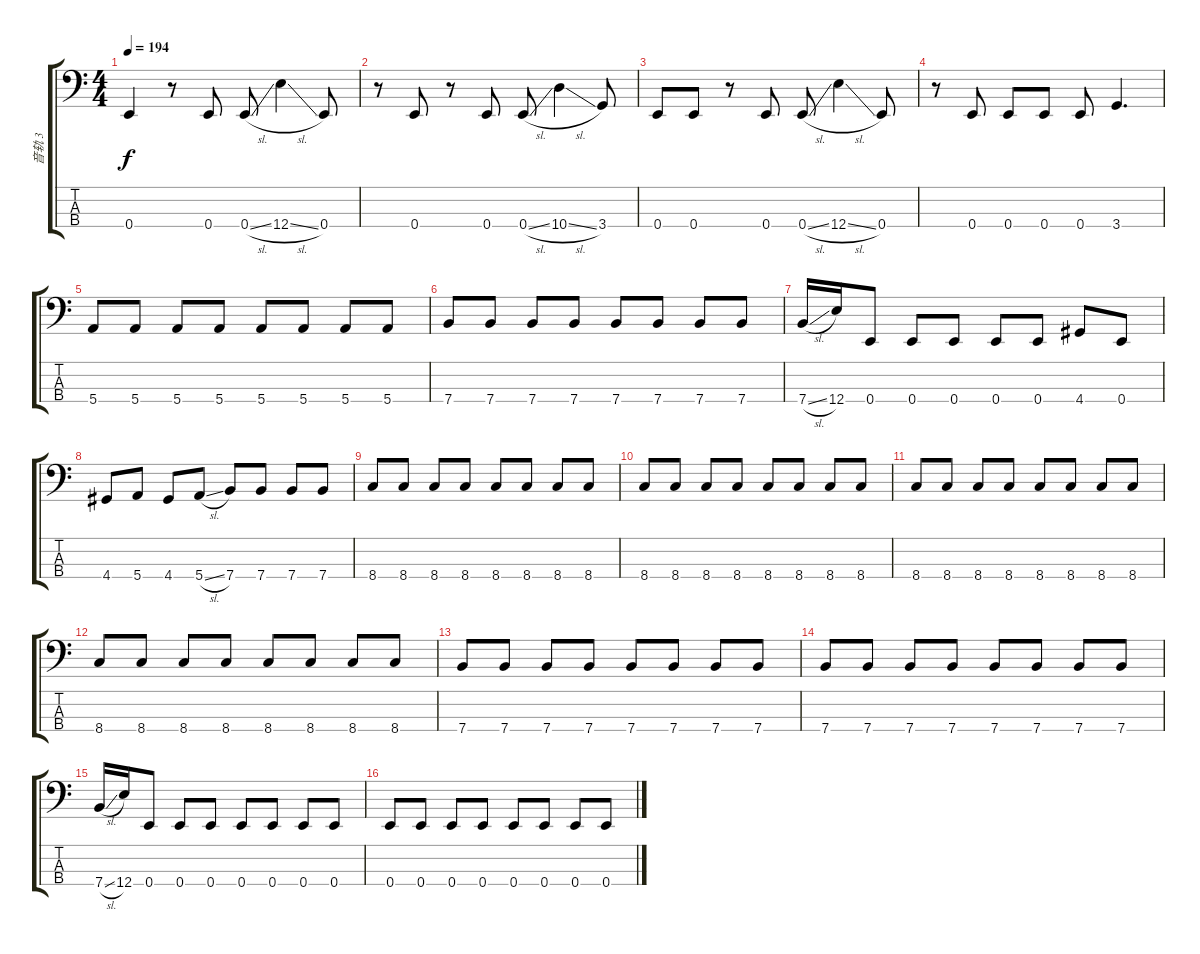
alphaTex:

\track ("音轨 3" "音轨 3") {instrument electricbasspick}
\staff {score tabs}
\tuning (G2 D2 A1 E1) {hide}
\ts (4 4)
\tempo 194
\clef f4
\ks c
0.4.4{dy f} r.8 0.4.8 0.4{sl}.8 12.4{sl}.4 0.4.8 |
r.8 0.4.8 r.8 0.4.8 0.4{sl}.8 10.4{sl}.4 3.4.8 |
0.4.8 0.4.8 r.8 0.4.8 0.4{sl}.8 12.4{sl}.4 0.4.8 |
r.8 0.4.8 0.4.8 0.4.8 0.4.8 3.4.4{d} |
5.4.8 5.4.8 5.4.8 5.4.8 5.4.8 5.4.8 5.4.8 5.4.8 |
7.4.8 7.4.8 7.4.8 7.4.8 7.4.8 7.4.8 7.4.8 7.4.8 |
7.4{sl}.16 12.4.16 0.4.8 0.4.8 0.4.8 0.4.8 0.4.8 4.4.8 0.4.8 |
4.4.8 5.4.8 4.4.8 5.4{sl}.8 7.4.8 7.4.8 7.4.8 7.4.8 |
8.4.8 8.4.8 8.4.8 8.4.8 8.4.8 8.4.8 8.4.8 8.4.8 |
8.4.8 8.4.8 8.4.8 8.4.8 8.4.8 8.4.8 8.4.8 8.4.8 |
8.4.8 8.4.8 8.4.8 8.4.8 8.4.8 8.4.8 8.4.8 8.4.8 |
8.4.8 8.4.8 8.4.8 8.4.8 8.4.8 8.4.8 8.4.8 8.4.8 |
7.4.8 7.4.8 7.4.8 7.4.8 7.4.8 7.4.8 7.4.8 7.4.8 |
7.4.8 7.4.8 7.4.8 7.4.8 7.4.8 7.4.8 7.4.8 7.4.8 |
7.4{sl}.16 12.4.16 0.4.8 0.4.8 0.4.8 0.4.8 0.4.8 0.4.8 0.4.8 |
0.4.8 0.4.8 0.4.8 0.4.8 0.4.8 0.4.8 0.4.8 0.4.8
